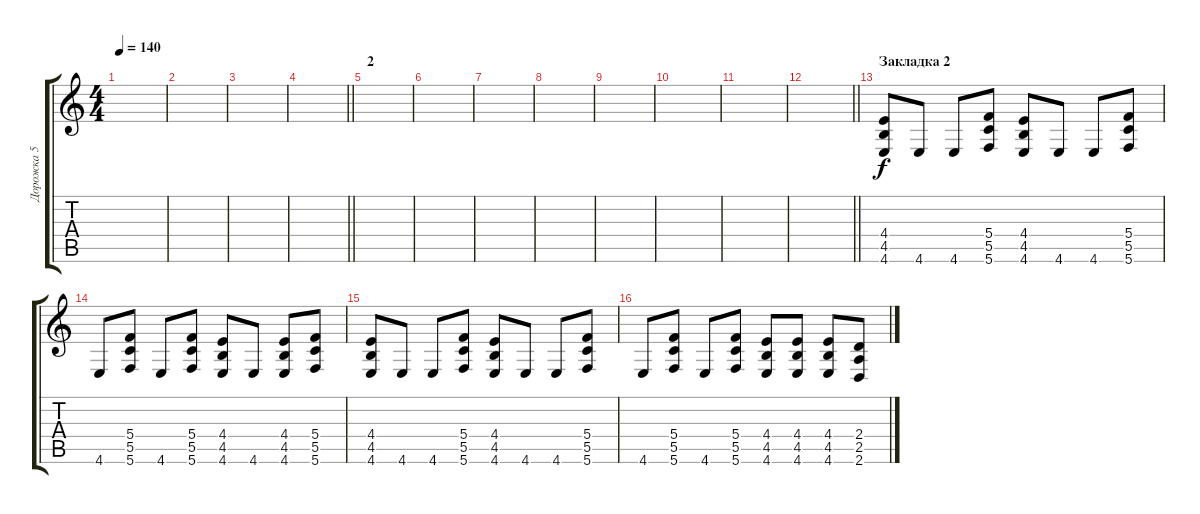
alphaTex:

\track ("Дорожка 5" "Дорожка 5") {instrument distortionguitar}
\staff {score tabs}
\tuning (D4 A3 F3 C3 G2 C2) {hide}
\ts (4 4)
\tempo 140
\clef g2
\ks c
|
|
|
\barLineRight lightlight
|
\section ("" "2")
|
|
|
|
|
|
|
\barLineRight lightlight
|
\section ("" "Закладка 2")
(4.4 4.5 4.6).8 4.6.8 4.6.8 (5.4 5.5 5.6).8 (4.4 4.5 4.6).8 4.6.8 4.6.8 (5.4 5.5 5.6).8 |
4.6.8 (5.4 5.5 5.6).8 4.6.8 (5.4 5.5 5.6).8 (4.4 4.5 4.6).8 4.6.8 (4.4 4.5 4.6).8 (5.4 5.5 5.6).8 |
(4.4 4.5 4.6).8 4.6.8 4.6.8 (5.4 5.5 5.6).8 (4.4 4.5 4.6).8 4.6.8 4.6.8 (5.4 5.5 5.6).8 |
4.6.8 (5.4 5.5 5.6).8 4.6.8 (5.4 5.5 5.6).8 (4.4 4.5 4.6).8 (4.4 4.5 4.6).8 (4.4 4.5 4.6).8 (2.4 2.5 2.6).8
